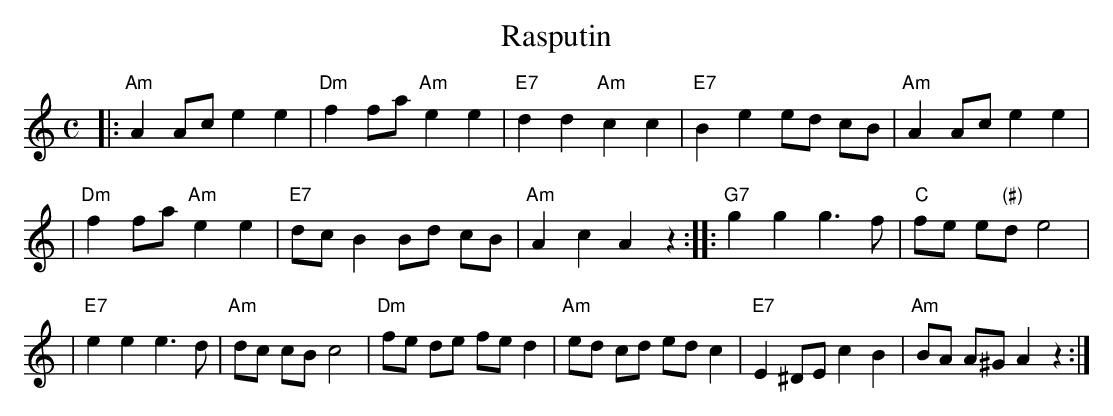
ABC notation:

X:1
T: Rasputin
M: C
L: 1/8
K: Am
|: "Am"A2 Ac e2 e2 | "Dm"f2 fa "Am"e2 e2 | "E7"d2 d2 "Am"c2 c2 | "E7"B2 e2 ed cB | "Am"A2 Ac e2 e2 |
| "Dm"f2 fa "Am"e2 e2 | "E7"dc B2 Bd cB | "Am"A2 c2 A2 z2 :: "G7"g2 g2 g3 f | "C"fe e"(#)"d e4 |
| "E7"e2 e2 e3 d | "Am"dc cB c4 | "Dm"fe de fe d2 | "Am"ed cd ed c2 | "E7"E2 ^DE c2 B2 | "Am"BA A^G A2 z2 :|
